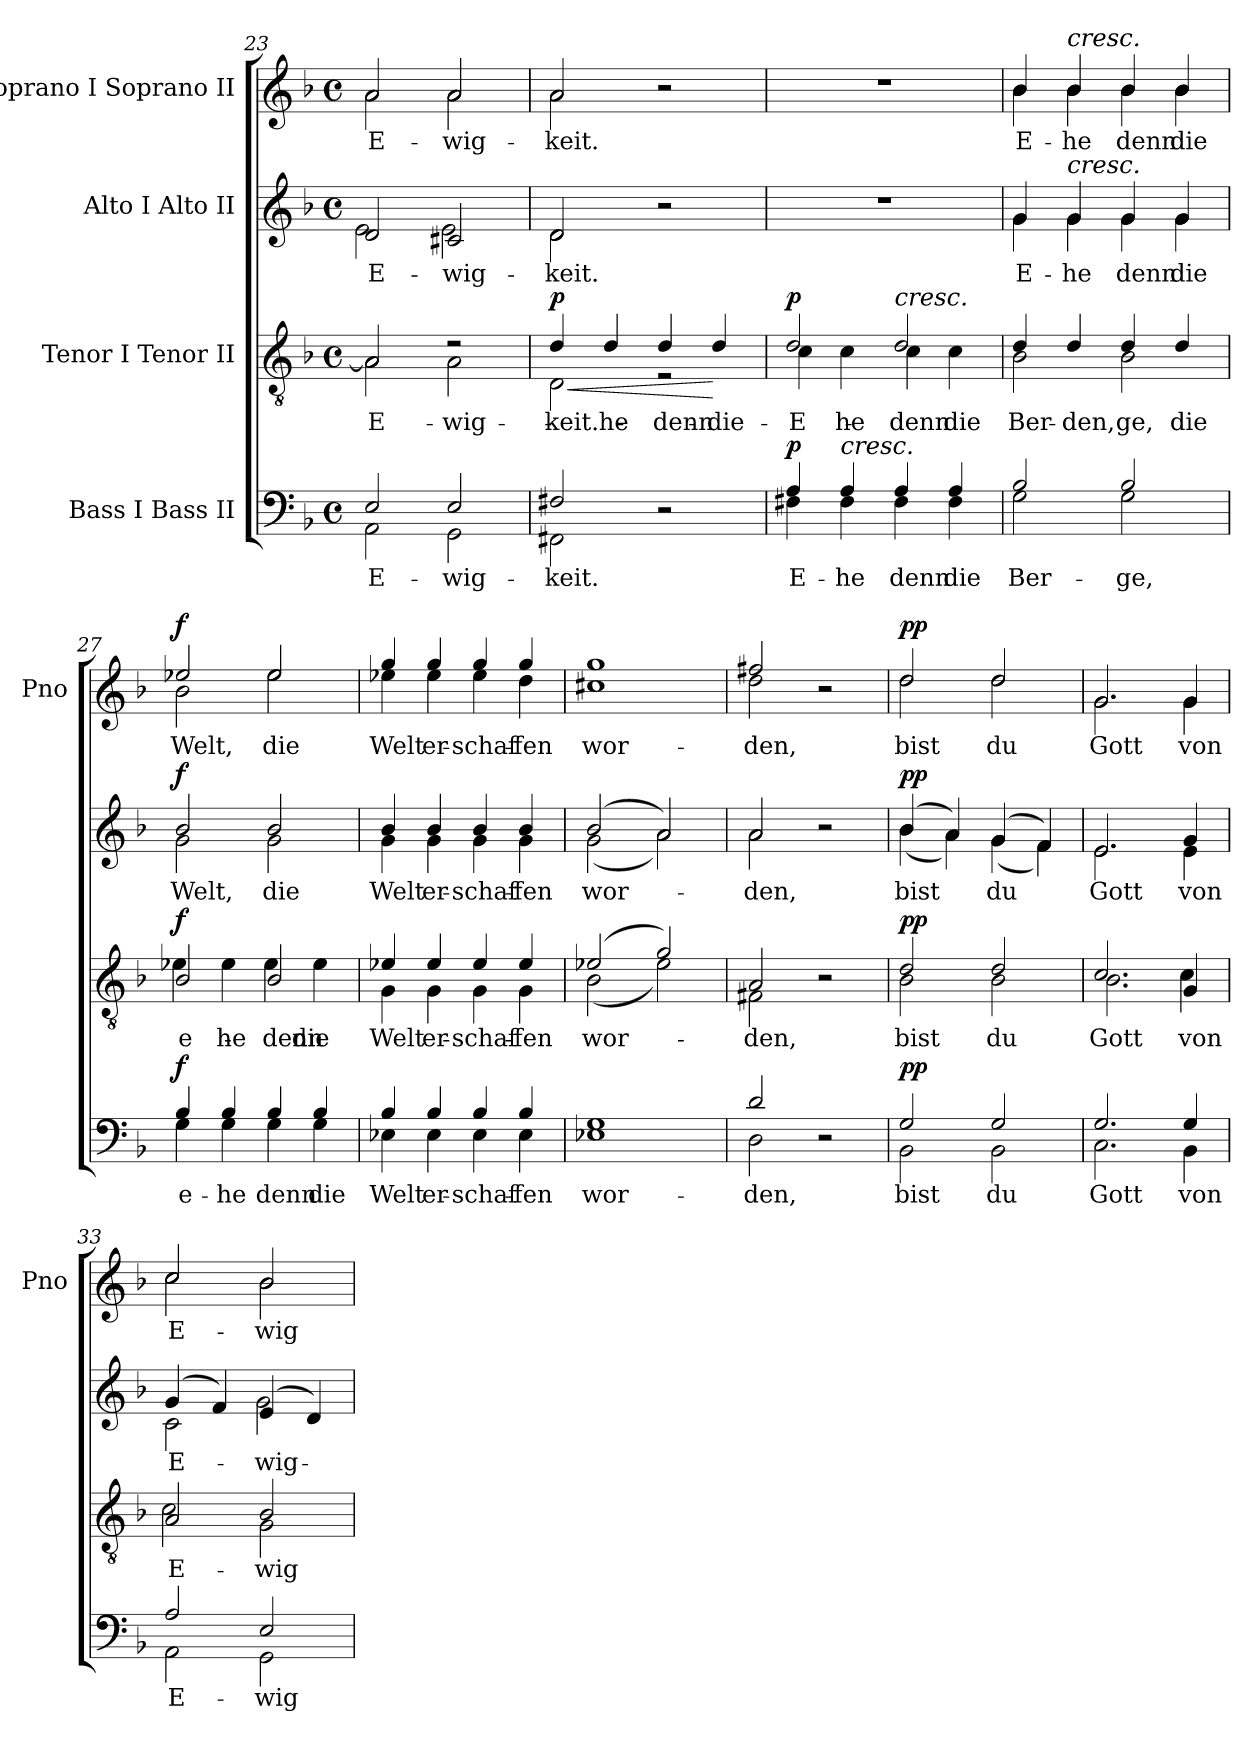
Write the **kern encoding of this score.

**kern	**text	**dynam	**kern	**text	**dynam	**kern	**text	**dynam	**kern	**text	**dynam
*part4	*part4	*part4	*part3	*part3	*part3	*part2	*part2	*part2	*part1	*part1	*part1
*staff4	*staff4	*staff4	*staff3	*staff3	*staff3	*staff2	*staff2	*staff2	*staff1	*staff1	*staff1
*I"Bass I Bass II	*	*	*I"Tenor I Tenor II	*	*	*I"Alto I Alto II	*	*	*I"Soprano I Soprano II	*	*
*	*	*	*	*	*	*	*	*	*I'Pno	*	*
*clefF4	*	*	*clefGv2	*	*	*clefG2	*	*	*clefG2	*	*
*k[b-]	*	*	*k[b-]	*	*	*k[b-]	*	*	*k[b-]	*	*
*d:	*	*	*d:	*	*	*d:	*	*	*d:	*	*
*M4/4	*	*	*M4/4	*	*	*M4/4	*	*	*M4/4	*	*
*met(c)	*	*	*met(c)	*	*	*met(c)	*	*	*met(c)	*	*
=23	=23	=23	=23	=23	=23	=23	=23	=23	=23	=23	=23
*^	*	*	*	*	*	*	*	*	*	*	*
!	!	!LO:LY:b	!	!	!LO:LY:b	!	!	!LO:LY:b	!	!	!LO:LY:b	!
*	*	*	*	*^	*	*	*^	*	*	*^	*	*
2E/	2AA\	E-	.	2A/]	2A\	E-	.	2d/	2e\	E-	.	2a/	2a\	E-	.
!	!	!LO:LY:b	!	!	!	!LO:LY:b	!	!	!	!LO:LY:b	!	!	!	!LO:LY:b	!
2E/	2GG\	-wig-	.	2r	2A\	-wig-	.	2c#X/	2e\	-wig-	.	2a/	2a\	-wig-	.
=24	=24	=24	=24	=24	=24	=24	=24	=24	=24	=24	=24	=24	=24	=24	=24
!	!	!LO:LY:b	!	!	!	!LO:LY:a	!LO:HP:b	!	!	!	!	!	!	!	!
!	!	!	!	!	!	!LO:LY:b	!LO:DY:n=1:a	!	!	!LO:LY:b	!	!	!	!LO:LY:b	!
2F#X/	2FF#X\	-keit.	.	4d/	2D\	-keit.	< p	2d/	2d\	-keit.	.	2a/	2a\	-keit.	.
!	!	!	!	!	!	!LO:LY:a	!	!	!	!	!	!	!	!	!
.	.	.	.	4d/	.	-he	.	.	.	.	.	.	.	.	.
!	!	!	!	!	!	!LO:LY:a	!	!	!	!	!	!	!	!	!
2r	2ryy	.	.	4d/	2r	denn	.	2r	2ryy	.	.	2r	2ryy	.	.
!	!	!	!	!	!	!LO:LY:a	!	!	!	!	!	!	!	!	!
.	.	.	.	4d/	.	die	[	.	.	.	.	.	.	.	.
*	*	*	*	*	*	*	*	*v	*v	*	*	*	*	*	*
*	*	*	*	*	*	*	*	*	*	*	*v	*v	*	*
=25	=25	=25	=25	=25	=25	=25	=25	=25	=25	=25	=25	=25	=25
!	!	!LO:LY:b	!	!	!	!LO:LY:a	!	!	!	!	!	!	!
!	!	!	!LO:DY:a	!	!	!LO:LY:b	!LO:DY:b	!	!	!	!	!	!
4A/	4F#X\	E-	p	2d/	4c\	E-	p	1r	.	.	1r	.	.
!LO:TX:a:i:t=cresc.	!	!	!	!	!	!	!	!	!	!	!	!	!
!	!	!LO:LY:b	!	!	!	!LO:LY:b	!	!	!	!	!	!	!
4A/	4F#\	-he	.	.	4c\	-he	.	.	.	.	.	.	.
!	!	!	!	!LO:TX:a:i:t=cresc.	!	!	!	!	!	!	!	!	!
!	!	!LO:LY:b	!	!	!	!LO:LY:a	!	!	!	!	!	!	!
!	!	!	!	!	!	!LO:LY:b	!	!	!	!	!	!	!
4A/	4F#\	denn	.	2d/	4c\	denn	.	.	.	.	.	.	.
!	!	!LO:LY:b	!	!	!	!LO:LY:b	!	!	!	!	!	!	!
4A/	4F#\	die	.	.	4c\	die	.	.	.	.	.	.	.
=26	=26	=26	=26	=26	=26	=26	=26	=26	=26	=26	=26	=26	=26
!	!	!LO:LY:b	!	!	!	!LO:LY:a	!	!	!	!	!	!	!
!	!	!	!	!	!	!LO:LY:b	!	!	!LO:LY:b	!	!	!LO:LY:b	!
*	*	*	*	*	*	*	*	*^	*	*	*^	*	*
2B-/	2G\	Ber-	.	4d/	2B-\	Ber-	.	4g/	4g\	E-	.	4b-/	4b-\	E-	.
!	!	!	!	!	!	!	!	!	!	!	!	!LO:TX:a:i:t=cresc.	!	!	!
!	!	!	!	!	!	!	!	!LO:TX:a:i:t=cresc.	!	!	!	!	!	!	!
!	!	!	!	!	!	!LO:LY:a	!	!	!	!LO:LY:b	!	!	!	!LO:LY:b	!
.	.	.	.	4d/	.	-den,	.	4g/	4g\	-he	.	4b-/	4b-\	-he	.
!	!	!LO:LY:b	!	!	!	!LO:LY:a	!	!	!	!	!	!	!	!	!
!	!	!	!	!	!	!LO:LY:b	!	!	!	!LO:LY:b	!	!	!	!LO:LY:b	!
2B-/	2G\	-ge,	.	4d/	2B-\	-ge,	.	4g/	4g\	denn	.	4b-/	4b-\	denn	.
!	!	!	!	!	!	!LO:LY:a	!	!	!	!LO:LY:b	!	!	!	!LO:LY:b	!
.	.	.	.	4d/	.	die	.	4g/	4g\	die	.	4b-/	4b-\	die	.
=27	=27	=27	=27	=27	=27	=27	=27	=27	=27	=27	=27	=27	=27	=27	=27
!	!	!LO:LY:b	!	!	!	!LO:LY:a	!	!	!	!	!	!	!	!	!
!	!	!	!LO:DY:a	!	!	!LO:LY:b	!LO:DY:a	!	!	!LO:LY:b	!LO:DY:a	!	!	!LO:LY:b	!LO:DY:a
4B-/	4G\	e-	f	2B-/	4e-X\	e-	f	2b-/	2g\	Welt,	f	2ee-X/	2b-\	Welt,	f
!	!	!LO:LY:b	!	!	!	!LO:LY:b	!	!	!	!	!	!	!	!	!
4B-/	4G\	-he	.	.	4e-\	-he	.	.	.	.	.	.	.	.	.
!	!	!LO:LY:b	!	!	!	!LO:LY:a	!	!	!	!	!	!	!	!	!
!	!	!	!	!	!	!LO:LY:b	!	!	!	!LO:LY:b	!	!	!	!LO:LY:b	!
4B-/	4G\	denn	.	2B-/	4e-\	denn	.	2b-/	2g\	die	.	2ee-/	2ee-\	die	.
!	!	!LO:LY:b	!	!	!	!LO:LY:b	!	!	!	!	!	!	!	!	!
4B-/	4G\	die	.	.	4e-\	die	.	.	.	.	.	.	.	.	.
!!LO:PB:g=z	!!
=28	=28	=28	=28	=28	=28	=28	=28	=28	=28	=28	=28	=28	=28	=28	=28
!	!	!LO:LY:b	!	!	!	!LO:LY:b	!	!	!	!LO:LY:b	!	!	!	!LO:LY:b	!
4B-/	4E-X\	Welt	.	4e-X/	4G\	Welt	.	4b-/	4g\	Welt	.	4gg/	4ee-X\	Welt	.
!	!	!LO:LY:b	!	!	!	!LO:LY:b	!	!	!	!LO:LY:b	!	!	!	!LO:LY:b	!
4B-/	4E-\	er-	.	4e-/	4G\	er-	.	4b-/	4g\	er-	.	4gg/	4ee-\	er-	.
!	!	!LO:LY:b	!	!	!	!LO:LY:b	!	!	!	!LO:LY:b	!	!	!	!LO:LY:b	!
4B-/	4E-\	-schaf-	.	4e-/	4G\	-schaf-	.	4b-/	4g\	-schaf-	.	4gg/	4ee-\	-schaf-	.
!	!	!LO:LY:b	!	!	!	!LO:LY:b	!	!	!	!LO:LY:b	!	!	!	!LO:LY:b	!
4B-/	4E-\	-fen	.	4e-/	4G\	-fen	.	4b-/	4g\	-fen	.	4gg/	4dd\	-fen	.
=29	=29	=29	=29	=29	=29	=29	=29	=29	=29	=29	=29	=29	=29	=29	=29
!	!	!LO:LY:b	!	!	!	!LO:LY:b	!	!	!	!LO:LY:b	!	!	!	!LO:LY:b	!
1G	1E-X	wor-	.	(>2e-X/	(<2B-\	wor-	.	(>2b-/	(<2g\	wor-	.	1gg	1cc#X	wor-	.
.	.	.	.	2g/)	2e-\)	.	.	2a/)	2a\)	.	.	.	.	.	.
=30	=30	=30	=30	=30	=30	=30	=30	=30	=30	=30	=30	=30	=30	=30	=30
!	!	!LO:LY:b	!	!	!	!LO:LY:b	!	!	!	!LO:LY:b	!	!	!	!LO:LY:b	!
2d/	2D\	-den,	.	2A/	2F#X\	-den,	.	2a/	2a\	-den,	.	2ff#X/	2dd\	-den,	.
2r	2ryy	.	.	2r	2ryy	.	.	2r	2ryy	.	.	2r	2ryy	.	.
=31	=31	=31	=31	=31	=31	=31	=31	=31	=31	=31	=31	=31	=31	=31	=31
!	!	!LO:LY:b	!LO:DY:a	!	!	!LO:LY:b	!LO:DY:a	!	!	!LO:LY:b	!LO:DY:a	!	!	!LO:LY:b	!LO:DY:a
2G/	2BB-\	bist	pp	2d/	2B-\	bist	pp	(>4b-/	(<4b-\	bist	pp	2dd/	2dd\	bist	pp
.	.	.	.	.	.	.	.	4a/)	4a\)	.	.	.	.	.	.
!	!	!LO:LY:b	!	!	!	!LO:LY:b	!	!	!	!LO:LY:b	!	!	!	!LO:LY:b	!
2G/	2BB-\	du	.	2d/	2B-\	du	.	(>4g/	(<4g\	du	.	2dd/	2dd\	du	.
.	.	.	.	.	.	.	.	4f/)	4f\)	.	.	.	.	.	.
=32	=32	=32	=32	=32	=32	=32	=32	=32	=32	=32	=32	=32	=32	=32	=32
!	!	!LO:LY:b	!	!	!	!LO:LY:b	!	!	!	!LO:LY:b	!	!	!	!LO:LY:b	!
2.G/	2.C\	Gott	.	2.c/	2.B-\	Gott	.	2.e/	2.e\	Gott	.	2.g/	2.g\	Gott	.
!	!	!LO:LY:b	!	!	!	!LO:LY:b	!	!	!	!LO:LY:b	!	!	!	!LO:LY:b	!
4G/	4BB-\	von	.	4G/	4c\	von	.	4g/	4e\	von	.	4g/	4g\	von	.
=33	=33	=33	=33	=33	=33	=33	=33	=33	=33	=33	=33	=33	=33	=33	=33
!	!	!LO:LY:b	!	!	!	!LO:LY:b	!	!	!	!LO:LY:b	!	!	!	!LO:LY:b	!
2A/	2AA\	E-	.	2A/	2c\	E-	.	(>4g/	2c\	E-	.	2cc/	2cc\	E-	.
.	.	.	.	.	.	.	.	4f/)	.	.	.	.	.	.	.
!	!	!LO:LY:b	!	!	!	!LO:LY:b	!	!	!	!LO:LY:b	!	!	!	!LO:LY:b	!
2E/	2GG\	-wig-	.	2B-/	2G\	-wig-	.	(>4e/	2g\	-wig-	.	2b-/	2b-\	-wig-	.
.	.	.	.	.	.	.	.	4d/)	.	.	.	.	.	.	.
*v	*v	*	*	*	*	*	*	*v	*v	*	*	*v	*v	*	*
*	*	*	*v	*v	*	*	*	*	*	*	*	*
=	=	=	=	=	=	=	=	=	=	=	=
*-	*-	*-	*-	*-	*-	*-	*-	*-	*-	*-	*-
